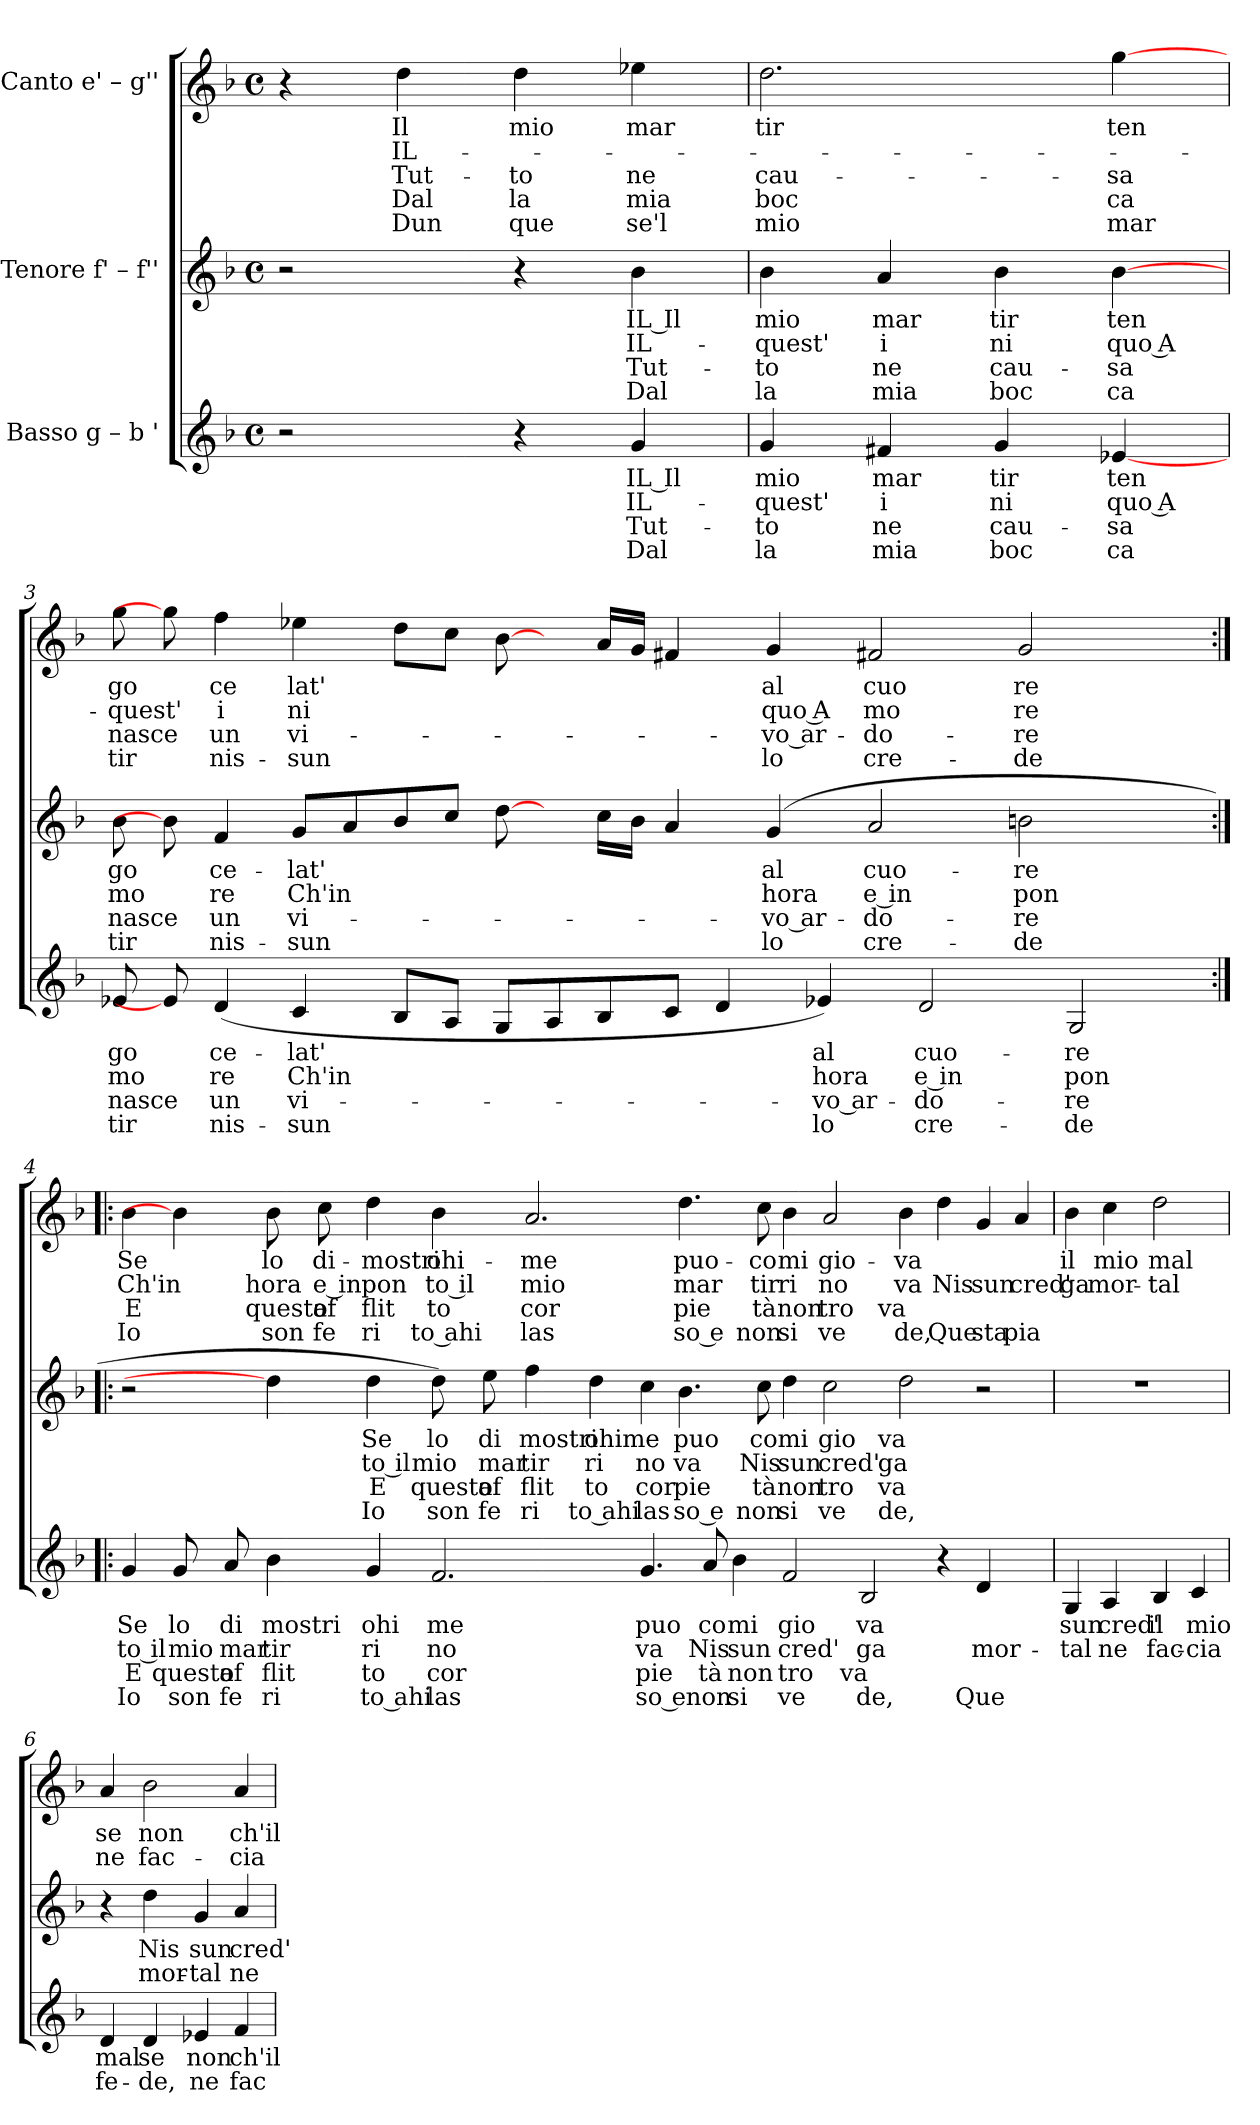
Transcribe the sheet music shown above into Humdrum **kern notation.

**kern	**text	**text	**text	**text	**kern	**text	**text	**text	**text	**kern	**text	**text	**text	**text	**text
*part3	*part3	*part3	*part3	*part3	*part2	*part2	*part2	*part2	*part2	*part1	*part1	*part1	*part1	*part1	*part1
*staff3	*staff3	*staff3	*staff3	*staff3	*staff2	*staff2	*staff2	*staff2	*staff2	*staff1	*staff1	*staff1	*staff1	*staff1	*staff1
*I"Basso g – b '	*	*	*	*	*I"Tenore f' – f''	*	*	*	*	*I"Canto e' – g''	*	*	*	*	*
*clefG2	*	*	*	*	*clefG2	*	*	*	*	*clefG2	*	*	*	*	*
*k[b-]	*	*	*	*	*k[b-]	*	*	*	*	*k[b-]	*	*	*	*	*
*F:	*	*	*	*	*F:	*	*	*	*	*F:	*	*	*	*	*
*M4/4	*	*	*	*	*M4/4	*	*	*	*	*M4/4	*	*	*	*	*
*met(c)	*	*	*	*	*met(c)	*	*	*	*	*met(c)	*	*	*	*	*
=1	=1	=1	=1	=1	=1	=1	=1	=1	=1	=1	=1	=1	=1	=1	=1
2r	.	.	.	.	2r	.	.	.	.	4r	.	.	.	.	.
!	!	!	!	!	!	!	!	!	!	!	!LO:LY:b	!LO:LY:b	!LO:LY:b	!LO:LY:b	!LO:LY:b
.	.	.	.	.	.	.	.	.	.	4dd\	Il	IL-	Tut-	Dal	Dun
!	!	!	!	!	!	!	!	!	!	!	!LO:LY:b	!	!LO:LY:b	!LO:LY:b	!LO:LY:b
4r	.	.	.	.	4r	.	.	.	.	4dd\	mio	.	-to	la	que
!	!LO:LY:b:rj	!LO:LY:b:rj	!LO:LY:b:rj	!LO:LY:b:rj	!	!LO:LY:b:rj	!LO:LY:b:rj	!LO:LY:b:rj	!LO:LY:b:rj	!	!LO:LY:b	!	!LO:LY:b	!LO:LY:b	!LO:LY:b
4g/	IL Il	IL-	Tut-	Dal	4b-\	IL Il	IL-	Tut-	Dal	4ee-X\	mar	.	ne	mia	se'l
=2	=2	=2	=2	=2	=2	=2	=2	=2	=2	=2	=2	=2	=2	=2	=2
!	!LO:LY:b	!LO:LY:b	!LO:LY:b	!LO:LY:b	!	!LO:LY:b	!LO:LY:b	!LO:LY:b	!LO:LY:b	!	!LO:LY:b	!	!LO:LY:b	!LO:LY:b	!LO:LY:b
4g/	mio	-quest'	-to	la	4b-\	mio	-quest'	-to	la	2.dd\	tir	.	cau-	boc	mio
!	!LO:LY:b	!LO:LY:b	!LO:LY:b	!LO:LY:b	!	!LO:LY:b	!LO:LY:b	!LO:LY:b	!LO:LY:b	!	!	!	!	!	!
4f#X/	mar	i	ne	mia	4a/	mar	i	ne	mia	.	.	.	.	.	.
!	!LO:LY:b	!LO:LY:b	!LO:LY:b	!LO:LY:b	!	!LO:LY:b	!LO:LY:b	!LO:LY:b	!LO:LY:b	!	!	!	!	!	!
4g/	tir	ni	cau-	boc	4b-\	tir	ni	cau-	boc	.	.	.	.	.	.
!	!LO:LY:b	!LO:LY:b	!LO:LY:b	!LO:LY:b	!	!LO:LY:b	!LO:LY:b	!LO:LY:b	!LO:LY:b	!	!LO:LY:b	!	!LO:LY:b	!LO:LY:b	!LO:LY:b
[4e-X/	ten	quo A	-sa	ca	[4b-\	ten	quo A	-sa	ca	[4gg\	ten	.	-sa	ca	mar
!!LO:LB:g=z
=3	=3	=3	=3	=3	=3	=3	=3	=3	=3	=3	=3	=3	=3	=3	=3
!	!LO:LY:b	!LO:LY:b	!LO:LY:b	!LO:LY:b	!	!LO:LY:b	!LO:LY:b	!LO:LY:b	!LO:LY:b	!	!LO:LY:b	!LO:LY:b	!LO:LY:b	!LO:LY:b	!
8e-X/	go	mo	nasce	tir	8b-\	go	mo	nasce	tir	8gg\	go	-quest'	nasce	tir	.
8e-/]	.	.	.	.	8b-\]	.	.	.	.	8gg\]	.	.	.	.	.
!	!LO:LY:b	!LO:LY:b	!LO:LY:b	!LO:LY:b	!	!LO:LY:b	!LO:LY:b	!LO:LY:b	!LO:LY:b	!	!LO:LY:b	!LO:LY:b	!LO:LY:b	!LO:LY:b	!
(<4d/	ce-	re	un	nis-	4f/	ce-	re	un	nis-	4ff\	ce	i	un	nis-	.
!	!LO:LY:b	!LO:LY:b	!LO:LY:b	!LO:LY:b	!	!LO:LY:b	!LO:LY:b	!LO:LY:b	!LO:LY:b	!	!LO:LY:b	!LO:LY:b	!LO:LY:b	!LO:LY:b	!
4c/	-lat'	Ch'in	vi-	-sun	8g/L	-lat'	Ch'in	vi-	-sun	4ee-X\	lat'	ni	vi-	-sun	.
.	.	.	.	.	8a/	.	.	.	.	.	.	.	.	.	.
8B-/L	.	.	.	.	8b-/	.	.	.	.	8dd\L	.	.	.	.	.
8A/J	.	.	.	.	8cc/J	.	.	.	.	8cc\J	.	.	.	.	.
8G/L	.	.	.	.	[8dd\	.	.	.	.	[8b-\	.	.	.	.	.
8A/	.	.	.	.	8ryy	.	.	.	.	8ryy	.	.	.	.	.
8B-/	.	.	.	.	16cc\LL	.	.	.	.	16a/LL	.	.	.	.	.
.	.	.	.	.	16b-\JJ	.	.	.	.	16g/JJ	.	.	.	.	.
8c/J	.	.	.	.	4a/	.	.	.	.	4f#X/	.	.	.	.	.
4d/	.	.	.	.	.	.	.	.	.	.	.	.	.	.	.
!	!	!	!	!	!	!LO:LY:b	!LO:LY:b	!LO:LY:b	!LO:LY:b	!	!LO:LY:b	!LO:LY:b	!LO:LY:b	!LO:LY:b	!
.	.	.	.	.	(4g/	al	hora	-vo ar-	lo	4g/	al	quo A	-vo ar-	lo	.
!	!LO:LY:b	!LO:LY:b	!LO:LY:b	!LO:LY:b	!	!	!	!	!	!	!	!	!	!	!
4e-X/)	al	hora	-vo ar-	lo	.	.	.	.	.	.	.	.	.	.	.
!	!	!	!	!	!	!LO:LY:b	!LO:LY:b	!LO:LY:b	!LO:LY:b	!	!LO:LY:b	!LO:LY:b	!LO:LY:b	!LO:LY:b	!
.	.	.	.	.	2a/	cuo-	e in	-do-	cre-	2f#X/	cuo	mo	-do-	cre-	.
!	!LO:LY:b	!LO:LY:b	!LO:LY:b	!LO:LY:b	!	!	!	!	!	!	!	!	!	!	!
2d/	cuo-	e in	-do-	cre-	.	.	.	.	.	.	.	.	.	.	.
!	!	!	!	!	!	!LO:LY:b	!LO:LY:b	!LO:LY:b	!LO:LY:b	!	!LO:LY:b	!LO:LY:b	!LO:LY:b	!LO:LY:b	!
.	.	.	.	.	2bn\	-re	pon	-re	-de	2g/	re	re	-re	-de	.
!	!LO:LY:b	!LO:LY:b	!LO:LY:b	!LO:LY:b	!	!	!	!	!	!	!	!	!	!	!
2G/	-re	pon	-re	-de	.	.	.	.	.	.	.	.	.	.	.
.	.	.	.	.	8ryy	.	.	.	.	8ryy	.	.	.	.	.
!!LO:PB:g=z
=4:|!|:	=4:|!|:	=4:|!|:	=4:|!|:	=4:|!|:	=4:|!|:	=4:|!|:	=4:|!|:	=4:|!|:	=4:|!|:	=4:|!|:	=4:|!|:	=4:|!|:	=4:|!|:	=4:|!|:	=4:|!|:
!	!LO:LY:b	!LO:LY:b	!LO:LY:b	!LO:LY:b	!	!	!	!	!	!	!LO:LY:b	!LO:LY:b	!LO:LY:b	!LO:LY:b	!
4g/	Se	to il	E	Io	2r	.	.	.	.	4b-\	Se	Ch'in	E	Io	.
!	!LO:LY:b	!LO:LY:b	!LO:LY:b	!LO:LY:b	!	!	!	!	!	!	!	!	!	!	!
8g/	lo	mio	questo	son	.	.	.	.	.	4b-\]	.	.	.	.	.
!	!LO:LY:b	!LO:LY:b	!LO:LY:b	!LO:LY:b	!	!	!	!	!	!	!	!	!	!	!
8a/	di	mar	af	fe	.	.	.	.	.	.	.	.	.	.	.
!	!LO:LY:b	!LO:LY:b	!LO:LY:b	!LO:LY:b	!	!	!	!	!	!	!LO:LY:b	!LO:LY:b	!LO:LY:b	!LO:LY:b	!
4b-\	mostri	tir	flit	ri	4dd\]	.	.	.	.	8b-\	lo	hora	questo	son	.
!	!	!	!	!	!	!	!	!	!	!	!LO:LY:b	!LO:LY:b	!LO:LY:b	!LO:LY:b	!
.	.	.	.	.	.	.	.	.	.	8cc\	di-	e in	af	fe	.
!	!LO:LY:b	!LO:LY:b	!LO:LY:b	!LO:LY:b	!	!LO:LY:b	!LO:LY:b	!LO:LY:b	!LO:LY:b	!	!LO:LY:b	!LO:LY:b	!LO:LY:b	!LO:LY:b	!
4g/	ohi	ri	to	to ahi	4dd\	Se	to il	E	Io	4dd\	-mostri	pon	flit	ri	.
!	!LO:LY:b	!LO:LY:b	!LO:LY:b	!LO:LY:b	!	!LO:LY:b	!LO:LY:b	!LO:LY:b	!LO:LY:b	!	!LO:LY:b	!LO:LY:b	!LO:LY:b	!LO:LY:b	!
2.f/	me	no	cor	las	8dd\)	lo	mio	questo	son	4b-\	ohi-	to il	to	to ahi	.
!	!	!	!	!	!	!LO:LY:b	!LO:LY:b	!LO:LY:b	!LO:LY:b	!	!	!	!	!	!
.	.	.	.	.	8ee\	di	mar	af	fe	.	.	.	.	.	.
!	!	!	!	!	!	!LO:LY:b	!LO:LY:b	!LO:LY:b	!LO:LY:b	!	!LO:LY:b	!LO:LY:b	!LO:LY:b	!LO:LY:b	!
.	.	.	.	.	4ff\	mostri	tir	flit	ri	2.a/	-me	mio	cor	las	.
!	!	!	!	!	!	!LO:LY:b	!LO:LY:b	!LO:LY:b	!LO:LY:b	!	!	!	!	!	!
.	.	.	.	.	4dd\	ohime	ri	to	to ahi	.	.	.	.	.	.
!	!LO:LY:b	!LO:LY:b	!LO:LY:b	!LO:LY:b	!	!	!LO:LY:b	!LO:LY:b	!LO:LY:b	!	!	!	!	!	!
4.g/	puo	va	pie	so e	4cc\	.	no	cor	las	.	.	.	.	.	.
!	!	!	!	!	!	!LO:LY:b	!LO:LY:b	!LO:LY:b	!LO:LY:b	!	!LO:LY:b	!LO:LY:b	!LO:LY:b	!LO:LY:b	!
.	.	.	.	.	4.b-\	puo	va	pie	so e	4.dd\	puo-	mar	pie	so e	.
!	!LO:LY:b	!LO:LY:b	!LO:LY:b	!LO:LY:b	!	!	!	!	!	!	!	!	!	!	!
8a/	co	Nis	tà	non	.	.	.	.	.	.	.	.	.	.	.
!	!LO:LY:b	!LO:LY:b	!LO:LY:b	!LO:LY:b	!	!	!	!	!	!	!	!	!	!	!
4b-\	mi	sun	non	si	.	.	.	.	.	.	.	.	.	.	.
!	!	!	!	!	!	!LO:LY:b	!LO:LY:b	!LO:LY:b	!LO:LY:b	!	!LO:LY:b	!LO:LY:b	!LO:LY:b	!LO:LY:b	!
.	.	.	.	.	8cc\	co	Nis	tà	non	8cc\	-co	tir	tà	non	.
!	!LO:LY:b	!LO:LY:b	!LO:LY:b	!LO:LY:b	!	!LO:LY:b	!LO:LY:b	!LO:LY:b	!LO:LY:b	!	!LO:LY:b	!LO:LY:b	!LO:LY:b	!LO:LY:b	!
2f/	gio	cred'	tro	ve	4dd\	mi	sun	non	si	4b-\	mi	ri	non	si	.
!	!	!	!	!	!	!LO:LY:b	!LO:LY:b	!LO:LY:b	!LO:LY:b	!	!LO:LY:b	!LO:LY:b	!LO:LY:b	!LO:LY:b	!
.	.	.	.	.	2cc\	gio	cred'	tro	ve	2a/	gio-	no	tro	ve	.
!	!LO:LY:b	!LO:LY:b	!LO:LY:b	!LO:LY:b	!	!	!	!	!	!	!	!	!	!	!
2B-/	va	ga	va	de,	.	.	.	.	.	.	.	.	.	.	.
!	!	!	!	!	!	!LO:LY:b	!LO:LY:b	!LO:LY:b	!LO:LY:b	!	!LO:LY:b	!LO:LY:b	!LO:LY:b	!LO:LY:b	!
.	.	.	.	.	2dd\	va	ga	va	de,	4b-\	-va	va	va	de,	.
!	!	!	!	!	!	!	!	!	!	!	!	!LO:LY:b	!	!LO:LY:b	!
4r	.	.	.	.	.	.	.	.	.	4dd\	.	Nis	.	Que	.
!	!	!LO:LY:b	!	!LO:LY:b	!	!	!	!	!	!	!	!LO:LY:b	!	!LO:LY:b	!
4d/	.	mor-	.	Que	2r	.	.	.	.	4g/	.	sun	.	sta	.
!	!	!	!	!	!	!	!	!	!	!	!	!LO:LY:b	!	!LO:LY:b	!
4ryy	.	.	.	.	.	.	.	.	.	4a/	.	cred'	.	pia	.
!!LO:LB:g=z
=5	=5	=5	=5	=5	=5	=5	=5	=5	=5	=5	=5	=5	=5	=5	=5
!	!LO:LY:b	!LO:LY:b	!	!	!	!	!	!	!	!	!LO:LY:b	!LO:LY:b	!	!	!
4G/	sun	-tal	.	.	1r	.	.	.	.	4b-\	il	ga	.	.	.
!	!LO:LY:b	!LO:LY:b	!	!	!	!	!	!	!	!	!LO:LY:b	!LO:LY:b	!	!	!
4A/	cred'	ne	.	.	.	.	.	.	.	4cc\	mio	mor-	.	.	.
!	!LO:LY:b	!LO:LY:b	!	!	!	!	!	!	!	!	!LO:LY:b	!LO:LY:b	!	!	!
4B-/	il	fac-	.	.	.	.	.	.	.	2dd\	mal	-tal	.	.	.
!	!LO:LY:b	!LO:LY:b	!	!	!	!	!	!	!	!	!	!	!	!	!
4c/	mio	-cia	.	.	.	.	.	.	.	.	.	.	.	.	.
=6	=6	=6	=6	=6	=6	=6	=6	=6	=6	=6	=6	=6	=6	=6	=6
!	!LO:LY:b	!LO:LY:b	!	!	!	!	!	!	!	!	!LO:LY:b	!LO:LY:b	!	!	!
4d/	mal	fe-	.	.	4r	.	.	.	.	4a/	se	ne	.	.	.
!	!LO:LY:b	!LO:LY:b	!	!	!	!LO:LY:b	!LO:LY:b	!	!	!	!LO:LY:b	!LO:LY:b	!	!	!
4d/	se	-de,	.	.	4dd\	Nis	mor-	.	.	2b-\	non	fac-	.	.	.
!	!LO:LY:b	!LO:LY:b	!	!	!	!LO:LY:b	!LO:LY:b	!	!	!	!	!	!	!	!
4e-X/	non	ne	.	.	4g/	sun	-tal	.	.	.	.	.	.	.	.
!	!LO:LY:b	!LO:LY:b	!	!	!	!LO:LY:b	!LO:LY:b	!	!	!	!LO:LY:b	!LO:LY:b	!	!	!
4f/	ch'il	fac-	.	.	4a/	cred'	ne	.	.	4a/	ch'il	-cia	.	.	.
=	=	=	=	=	=	=	=	=	=	=	=	=	=	=	=
*-	*-	*-	*-	*-	*-	*-	*-	*-	*-	*-	*-	*-	*-	*-	*-
